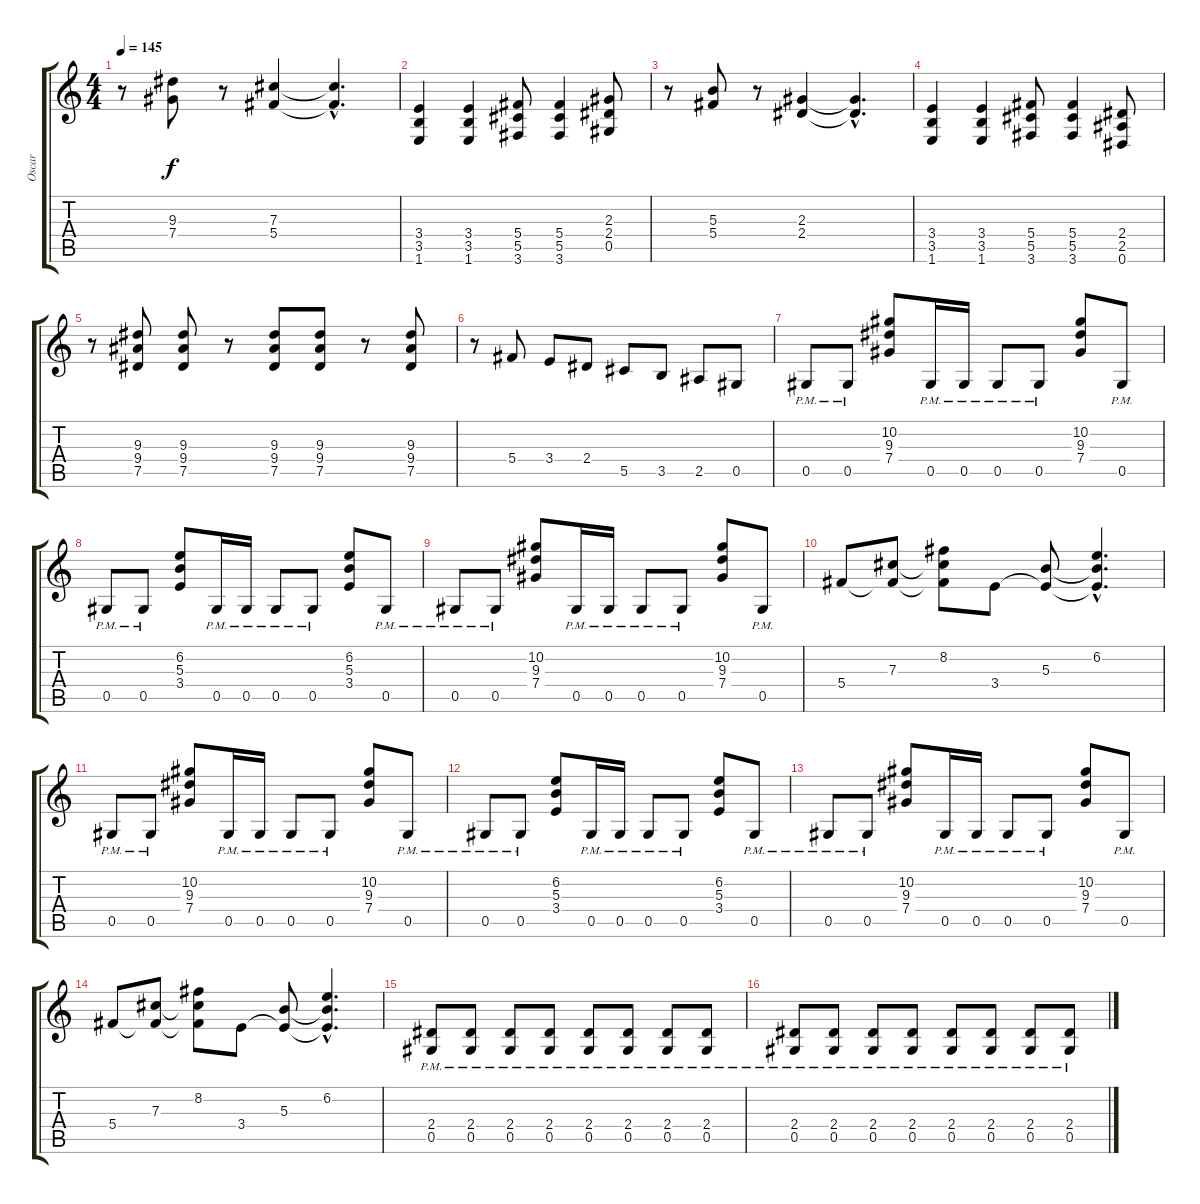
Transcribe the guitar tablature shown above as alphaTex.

\track ("Oscar" "Oscar") {instrument distortionguitar}
\staff {score tabs}
\tuning (Eb4 Bb3 Gb3 Db3 Ab2 Eb2) {hide}
\ts (4 4)
\tempo 145
\clef g2
\ks c
r.8{dy f} (9.3 7.4).8 r.8 (7.3 5.4).4 (7.3{hac t} 5.4{hac t}).4{d} |
(3.4 3.5 1.6).4 (3.4 3.5 1.6).4 (5.4 5.5 3.6).8 (5.4 5.5 3.6).4 (2.3 2.4 0.5).8 |
r.8 (5.3 5.4).8 r.8 (2.3 2.4).4 (2.3{hac t} 2.4{hac t}).4{d} |
(3.4 3.5 1.6).4 (3.4 3.5 1.6).4 (5.4 5.5 3.6).8 (5.4 5.5 3.6).4 (2.4 2.5 0.6).8 |
r.8 (9.3 9.4 7.5).8 (9.3 9.4 7.5).8 r.8 (9.3 9.4 7.5).8 (9.3 9.4 7.5).8 r.8 (9.3 9.4 7.5).8 |
r.8 5.4.8 3.4.8 2.4.8 5.5.8 3.5.8 2.5.8 0.5.8 |
0.5{pm}.8 0.5{pm}.8 (10.2 9.3 7.4).8 0.5{pm}.16 0.5{pm}.16 0.5{pm}.8 0.5{pm}.8 (10.2 9.3 7.4).8 0.5{pm}.8 |
0.5{pm}.8 0.5{pm}.8 (6.2 5.3 3.4).8 0.5{pm}.16 0.5{pm}.16 0.5{pm}.8 0.5{pm}.8 (6.2 5.3 3.4).8 0.5{pm}.8 |
0.5{pm}.8 0.5{pm}.8 (10.2 9.3 7.4).8 0.5{pm}.16 0.5{pm}.16 0.5{pm}.8 0.5{pm}.8 (10.2 9.3 7.4).8 0.5{pm}.8 |
5.4.8 (7.3 5.4{t}).8 (8.2 7.3{t} 5.4{t}).8 3.4.8 (5.3 3.4{t}).8 (6.2{hac} 5.3{hac t} 3.4{hac t}).4{d} |
0.5{pm}.8 0.5{pm}.8 (10.2 9.3 7.4).8 0.5{pm}.16 0.5{pm}.16 0.5{pm}.8 0.5{pm}.8 (10.2 9.3 7.4).8 0.5{pm}.8 |
0.5{pm}.8 0.5{pm}.8 (6.2 5.3 3.4).8 0.5{pm}.16 0.5{pm}.16 0.5{pm}.8 0.5{pm}.8 (6.2 5.3 3.4).8 0.5{pm}.8 |
0.5{pm}.8 0.5{pm}.8 (10.2 9.3 7.4).8 0.5{pm}.16 0.5{pm}.16 0.5{pm}.8 0.5{pm}.8 (10.2 9.3 7.4).8 0.5{pm}.8 |
5.4.8 (7.3 5.4{t}).8 (8.2 7.3{t} 5.4{t}).8 3.4.8 (5.3 3.4{t}).8 (6.2{hac} 5.3{hac t} 3.4{hac t}).4{d} |
(2.4{pm} 0.5{pm}).8 (2.4{pm} 0.5{pm}).8 (2.4{pm} 0.5{pm}).8 (2.4{pm} 0.5{pm}).8 (2.4{pm} 0.5{pm}).8 (2.4{pm} 0.5{pm}).8 (2.4{pm} 0.5{pm}).8 (2.4{pm} 0.5{pm}).8 |
(2.4{pm} 0.5{pm}).8 (2.4{pm} 0.5{pm}).8 (2.4{pm} 0.5{pm}).8 (2.4{pm} 0.5{pm}).8 (2.4{pm} 0.5{pm}).8 (2.4{pm} 0.5{pm}).8 (2.4{pm} 0.5{pm}).8 (2.4{pm} 0.5{pm}).8
